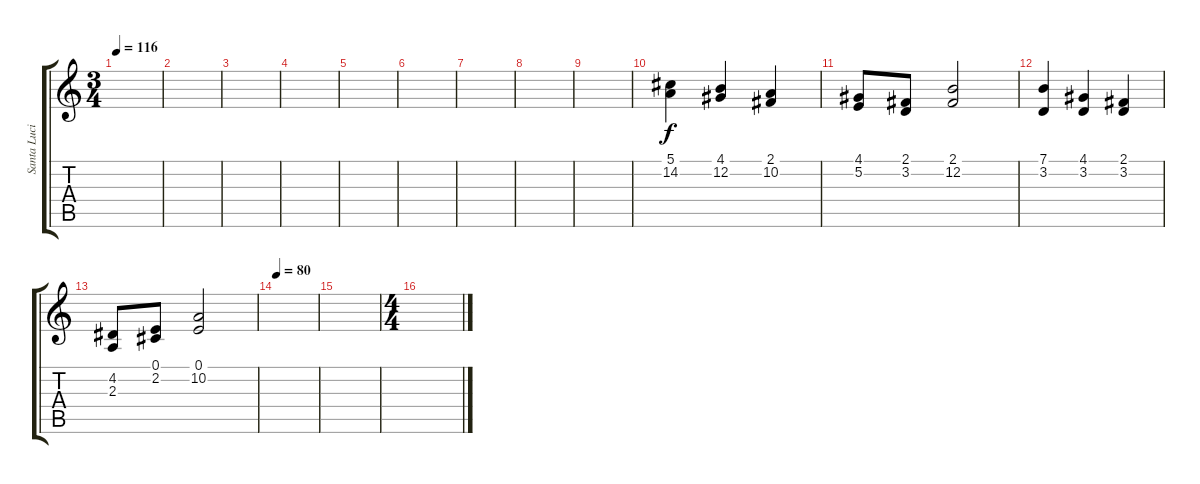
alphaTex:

\track ("Santa Lucia: мелодия 1 (скрипка)" "Santa Luci") {instrument violin}
\staff {score tabs}
\tuning (E4 B3 G3 D3 A2 E2) {hide}
\ts (3 4)
\tempo 116
\clef g2
\ks c
|
|
|
|
|
|
|
|
|
(5.1 14.2).4 (4.1 12.2).4 (2.1 10.2).4 |
(4.1 5.2).8 (2.1 3.2).8 (2.1 12.2).2 |
(7.1 3.2).4 (4.1 3.2).4 (2.1 3.2).4 |
(4.2 2.3).8 (0.1 2.2).8 (0.1 10.2).2 |
\tempo 80
|
|
\ts (4 4)
